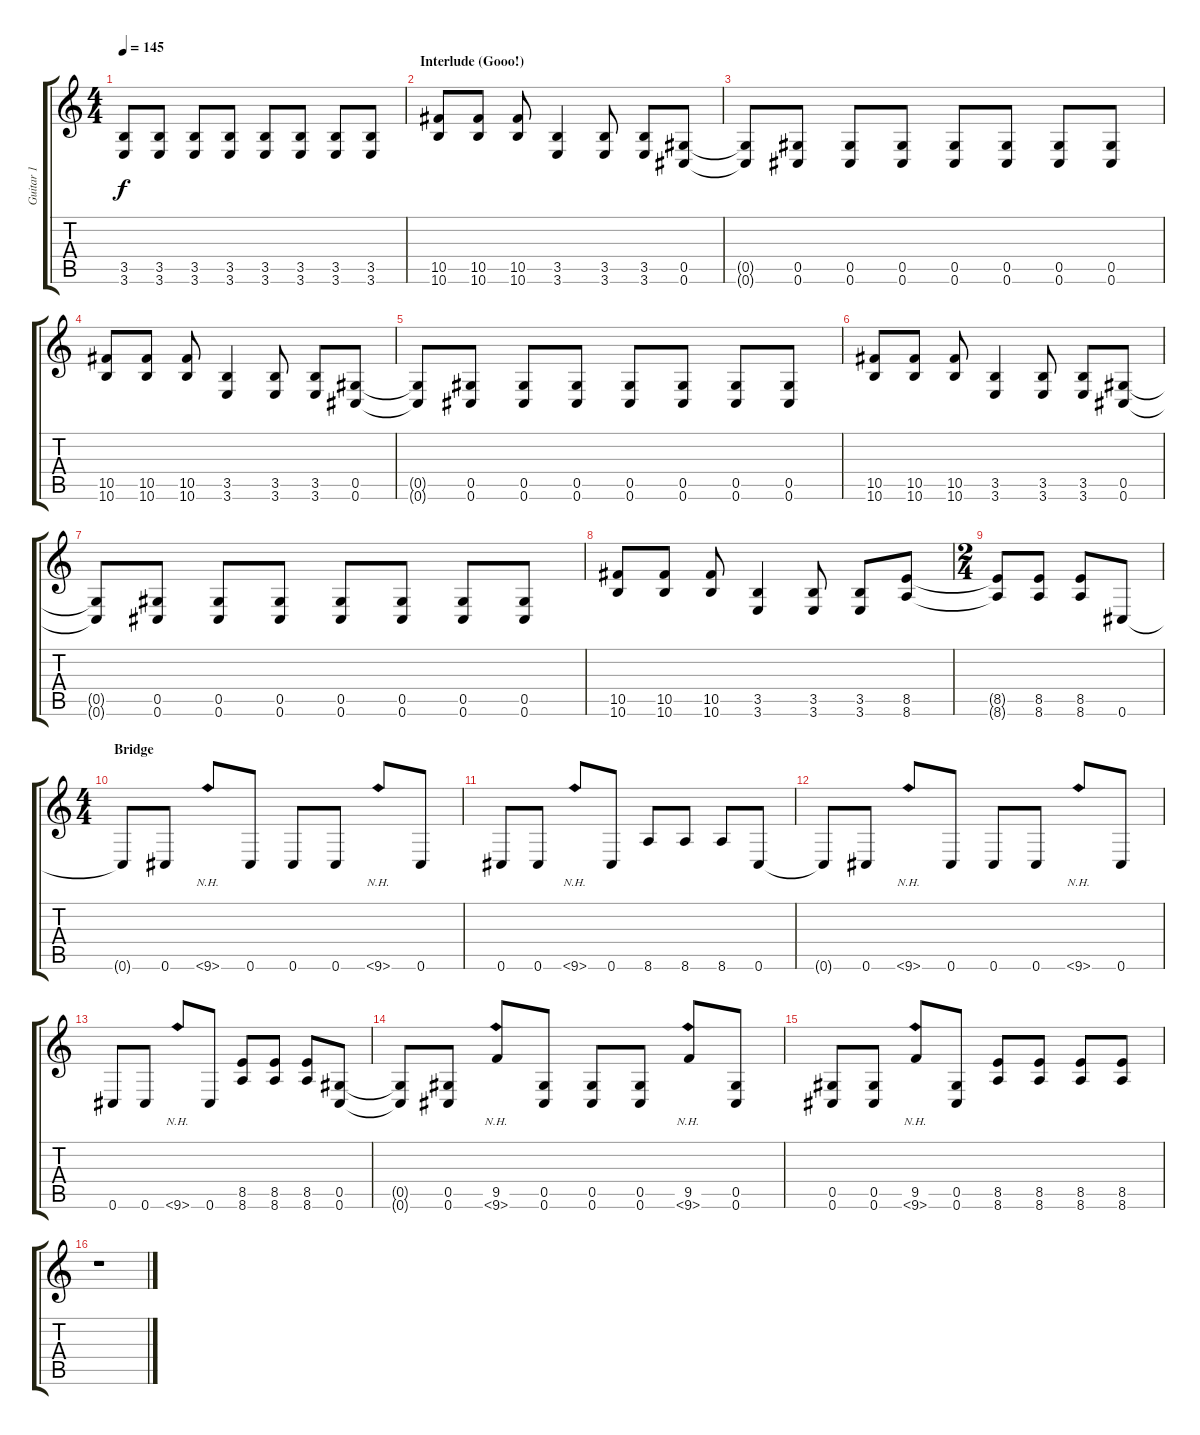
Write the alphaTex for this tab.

\track ("Guitar 1" "Guitar 1") {instrument overdrivenguitar}
\staff {score tabs}
\tuning (Eb4 Bb3 Gb3 Db3 Ab2 Db2) {hide}
\ts (4 4)
\tempo 145
\clef g2
\ks c
(3.5 3.6).8{dy f} (3.5 3.6).8 (3.5 3.6).8 (3.5 3.6).8 (3.5 3.6).8 (3.5 3.6).8 (3.5 3.6).8 (3.5 3.6).8 |
\section ("" "Interlude (Gooo!)")
(10.5 10.6).8 (10.5 10.6).8 (10.5 10.6).8 (3.5 3.6).4 (3.5 3.6).8 (3.5 3.6).8 (0.5 0.6).8 |
(0.5{t} 0.6{t}).8 (0.5 0.6).8 (0.5 0.6).8 (0.5 0.6).8 (0.5 0.6).8 (0.5 0.6).8 (0.5 0.6).8 (0.5 0.6).8 |
(10.5 10.6).8 (10.5 10.6).8 (10.5 10.6).8 (3.5 3.6).4 (3.5 3.6).8 (3.5 3.6).8 (0.5 0.6).8 |
(0.5{t} 0.6{t}).8 (0.5 0.6).8 (0.5 0.6).8 (0.5 0.6).8 (0.5 0.6).8 (0.5 0.6).8 (0.5 0.6).8 (0.5 0.6).8 |
(10.5 10.6).8 (10.5 10.6).8 (10.5 10.6).8 (3.5 3.6).4 (3.5 3.6).8 (3.5 3.6).8 (0.5 0.6).8 |
(0.5{t} 0.6{t}).8 (0.5 0.6).8 (0.5 0.6).8 (0.5 0.6).8 (0.5 0.6).8 (0.5 0.6).8 (0.5 0.6).8 (0.5 0.6).8 |
(10.5 10.6).8 (10.5 10.6).8 (10.5 10.6).8 (3.5 3.6).4 (3.5 3.6).8 (3.5 3.6).8 (8.5 8.6).8 |
\ts (2 4)
(8.5{t} 8.6{t}).8 (8.5 8.6).8 (8.5 8.6).8 0.6.8 |
\ts (4 4)
\section ("" "Bridge")
0.6{t}.8 0.6.8 9.6{nh}.8 0.6.8 0.6.8 0.6.8 9.6{nh}.8 0.6.8 |
0.6.8 0.6.8 9.6{nh}.8 0.6.8 8.6.8 8.6.8 8.6.8 0.6.8 |
0.6{t}.8 0.6.8 9.6{nh}.8 0.6.8 0.6.8 0.6.8 9.6{nh}.8 0.6.8 |
0.6.8 0.6.8 9.6{nh}.8 0.6.8 (8.5 8.6).8 (8.5 8.6).8 (8.5 8.6).8 (0.5 0.6).8 |
(0.5{t} 0.6{t}).8 (0.5 0.6).8 (9.5 9.6{nh}).8 (0.5 0.6).8 (0.5 0.6).8 (0.5 0.6).8 (9.5 9.6{nh}).8 (0.5 0.6).8 |
(0.5 0.6).8 (0.5 0.6).8 (9.5 9.6{nh}).8 (0.5 0.6).8 (8.5 8.6).8 (8.5 8.6).8 (8.5 8.6).8 (8.5 8.6).8 |
r.1
